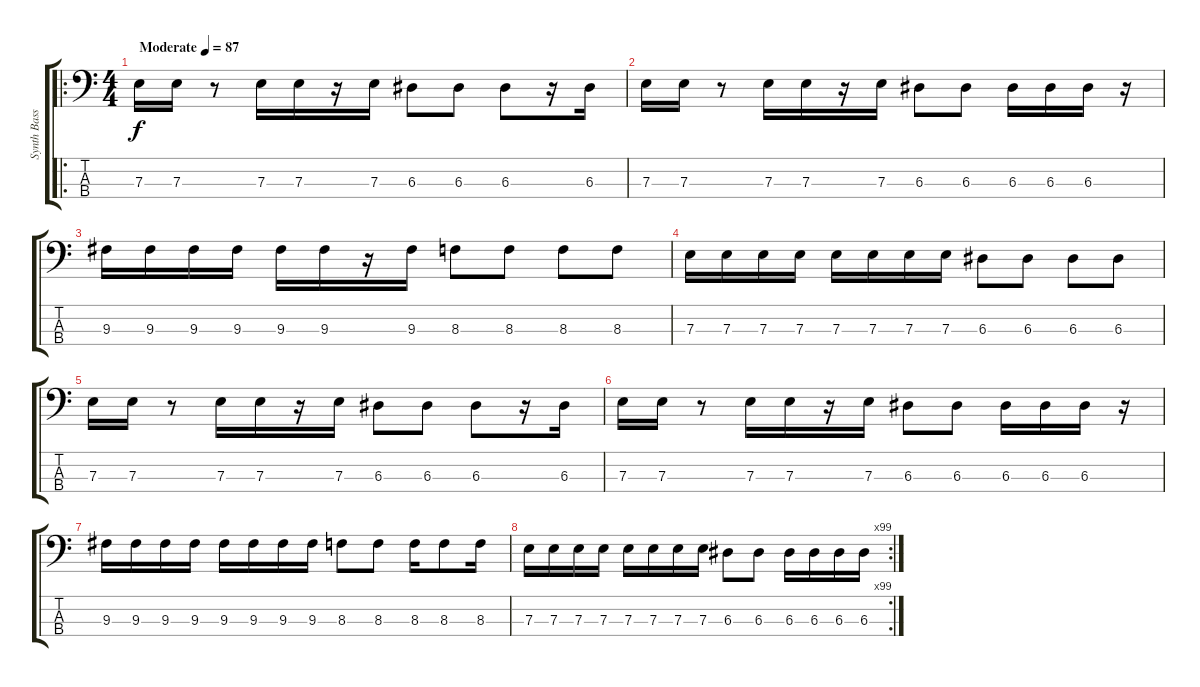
\track ("Synth Bass" "Synth Bass") {instrument synthbass2}
\staff {score tabs}
\tuning (G2 D2 A1 E1) {hide}
\ro
\ts (4 4)
\tempo (87 "Moderate")
\clef f4
\ks c
7.3.16{dy f instrument synthbass2} 7.3.16 r.8 7.3.16 7.3.16 r.16 7.3.16 6.3.8 6.3.8 6.3.8 r.16 6.3.16 |
7.3.16 7.3.16 r.8 7.3.16 7.3.16 r.16 7.3.16 6.3.8 6.3.8 6.3.16 6.3.16 6.3.16 r.16 |
9.3.16 9.3.16 9.3.16 9.3.16 9.3.16 9.3.16 r.16 9.3.16 8.3.8 8.3.8 8.3.8 8.3.8 |
7.3.16 7.3.16 7.3.16 7.3.16 7.3.16 7.3.16 7.3.16 7.3.16 6.3.8 6.3.8 6.3.8 6.3.8 |
7.3.16 7.3.16 r.8 7.3.16 7.3.16 r.16 7.3.16 6.3.8 6.3.8 6.3.8 r.16 6.3.16 |
7.3.16 7.3.16 r.8 7.3.16 7.3.16 r.16 7.3.16 6.3.8 6.3.8 6.3.16 6.3.16 6.3.16 r.16 |
9.3.16 9.3.16 9.3.16 9.3.16 9.3.16 9.3.16 9.3.16 9.3.16 8.3.8 8.3.8 8.3.16 8.3.8 8.3.16 |
\rc 99
7.3.16 7.3.16 7.3.16 7.3.16 7.3.16 7.3.16 7.3.16 7.3.16 6.3.8 6.3.8 6.3.16 6.3.16 6.3.16 6.3.16
